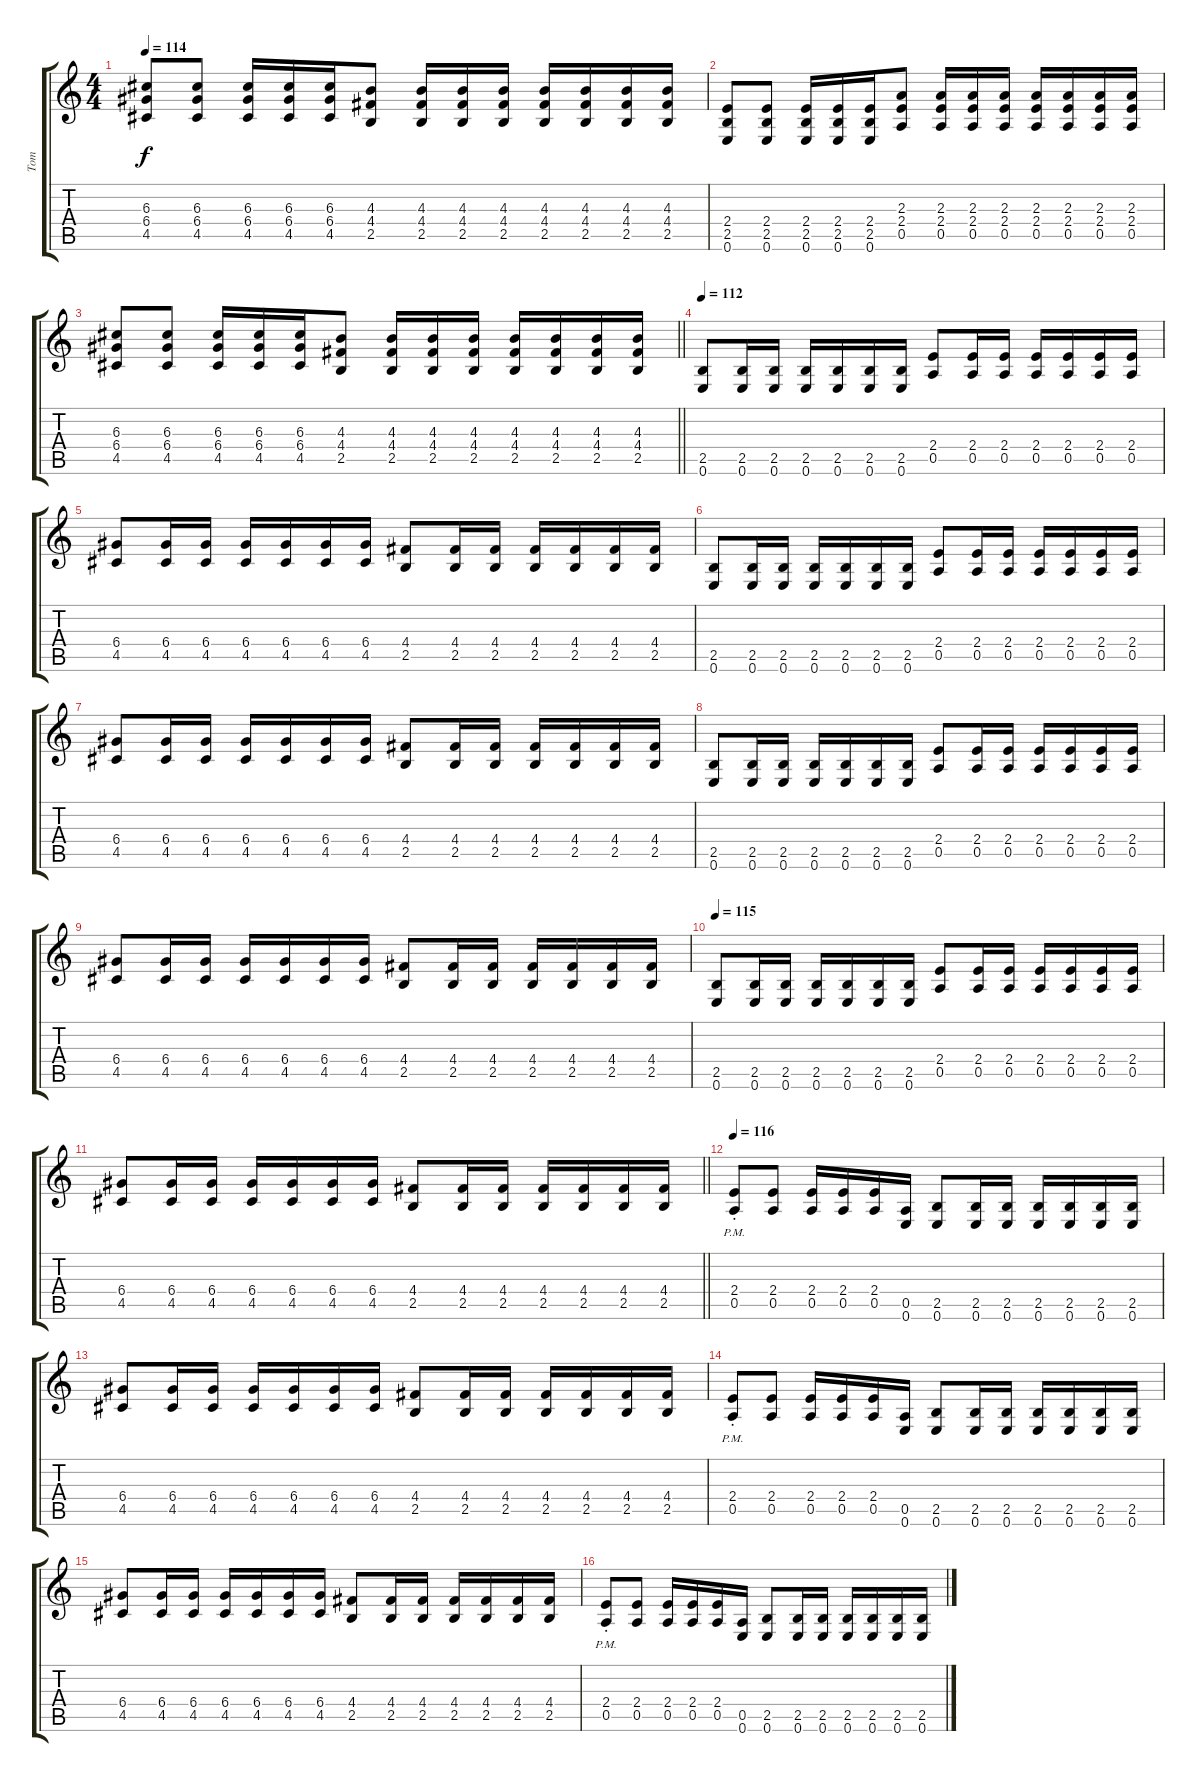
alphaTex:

\track ("Tom" "Tom") {instrument distortionguitar}
\staff {score tabs}
\tuning (E4 B3 G3 D3 A2 E2) {hide}
\ts (4 4)
\tempo 114
\clef g2
\ks c
(6.3 6.4 4.5).8{dy f} (6.3 6.4 4.5).8 (6.3 6.4 4.5).16 (6.3 6.4 4.5).16 (6.3 6.4 4.5).16 (4.3 4.4 2.5).8 (4.3 4.4 2.5).16 (4.3 4.4 2.5).16 (4.3 4.4 2.5).16 (4.3 4.4 2.5).16 (4.3 4.4 2.5).16 (4.3 4.4 2.5).16 (4.3 4.4 2.5).16 |
(2.4 2.5 0.6).8 (2.4 2.5 0.6).8 (2.4 2.5 0.6).16 (2.4 2.5 0.6).16 (2.4 2.5 0.6).16 (2.3 2.4 0.5).8 (2.3 2.4 0.5).16 (2.3 2.4 0.5).16 (2.3 2.4 0.5).16 (2.3 2.4 0.5).16 (2.3 2.4 0.5).16 (2.3 2.4 0.5).16 (2.3 2.4 0.5).16 |
\barLineRight lightlight
(6.3 6.4 4.5).8 (6.3 6.4 4.5).8 (6.3 6.4 4.5).16 (6.3 6.4 4.5).16 (6.3 6.4 4.5).16 (4.3 4.4 2.5).8 (4.3 4.4 2.5).16 (4.3 4.4 2.5).16 (4.3 4.4 2.5).16 (4.3 4.4 2.5).16 (4.3 4.4 2.5).16 (4.3 4.4 2.5).16 (4.3 4.4 2.5).16 |
\section ("" "")
\tempo 112
(2.5 0.6).8 (2.5 0.6).16 (2.5 0.6).16 (2.5 0.6).16 (2.5 0.6).16 (2.5 0.6).16 (2.5 0.6).16 (2.4 0.5).8 (2.4 0.5).16 (2.4 0.5).16 (2.4 0.5).16 (2.4 0.5).16 (2.4 0.5).16 (2.4 0.5).16 |
(6.4 4.5).8 (6.4 4.5).16 (6.4 4.5).16 (6.4 4.5).16 (6.4 4.5).16 (6.4 4.5).16 (6.4 4.5).16 (4.4 2.5).8 (4.4 2.5).16 (4.4 2.5).16 (4.4 2.5).16 (4.4 2.5).16 (4.4 2.5).16 (4.4 2.5).16 |
(2.5 0.6).8 (2.5 0.6).16 (2.5 0.6).16 (2.5 0.6).16 (2.5 0.6).16 (2.5 0.6).16 (2.5 0.6).16 (2.4 0.5).8 (2.4 0.5).16 (2.4 0.5).16 (2.4 0.5).16 (2.4 0.5).16 (2.4 0.5).16 (2.4 0.5).16 |
(6.4 4.5).8 (6.4 4.5).16 (6.4 4.5).16 (6.4 4.5).16 (6.4 4.5).16 (6.4 4.5).16 (6.4 4.5).16 (4.4 2.5).8 (4.4 2.5).16 (4.4 2.5).16 (4.4 2.5).16 (4.4 2.5).16 (4.4 2.5).16 (4.4 2.5).16 |
(2.5 0.6).8 (2.5 0.6).16 (2.5 0.6).16 (2.5 0.6).16 (2.5 0.6).16 (2.5 0.6).16 (2.5 0.6).16 (2.4 0.5).8 (2.4 0.5).16 (2.4 0.5).16 (2.4 0.5).16 (2.4 0.5).16 (2.4 0.5).16 (2.4 0.5).16 |
(6.4 4.5).8 (6.4 4.5).16 (6.4 4.5).16 (6.4 4.5).16 (6.4 4.5).16 (6.4 4.5).16 (6.4 4.5).16 (4.4 2.5).8 (4.4 2.5).16 (4.4 2.5).16 (4.4 2.5).16 (4.4 2.5).16 (4.4 2.5).16 (4.4 2.5).16 |
\tempo 115
(2.5 0.6).8 (2.5 0.6).16 (2.5 0.6).16 (2.5 0.6).16 (2.5 0.6).16 (2.5 0.6).16 (2.5 0.6).16 (2.4 0.5).8 (2.4 0.5).16 (2.4 0.5).16 (2.4 0.5).16 (2.4 0.5).16 (2.4 0.5).16 (2.4 0.5).16 |
\barLineRight lightlight
(6.4 4.5).8 (6.4 4.5).16 (6.4 4.5).16 (6.4 4.5).16 (6.4 4.5).16 (6.4 4.5).16 (6.4 4.5).16 (4.4 2.5).8 (4.4 2.5).16 (4.4 2.5).16 (4.4 2.5).16 (4.4 2.5).16 (4.4 2.5).16 (4.4 2.5).16 |
\section ("" "")
\tempo 116
(2.4{pm st} 0.5{pm st}).8 (2.4 0.5).8 (2.4 0.5).16 (2.4 0.5).16 (2.4 0.5).16 (0.5 0.6).16 (2.5 0.6).8 (2.5 0.6).16 (2.5 0.6).16 (2.5 0.6).16 (2.5 0.6).16 (2.5 0.6).16 (2.5 0.6).16 |
(6.4 4.5).8 (6.4 4.5).16 (6.4 4.5).16 (6.4 4.5).16 (6.4 4.5).16 (6.4 4.5).16 (6.4 4.5).16 (4.4 2.5).8 (4.4 2.5).16 (4.4 2.5).16 (4.4 2.5).16 (4.4 2.5).16 (4.4 2.5).16 (4.4 2.5).16 |
(2.4{pm st} 0.5{pm st}).8 (2.4 0.5).8 (2.4 0.5).16 (2.4 0.5).16 (2.4 0.5).16 (0.5 0.6).16 (2.5 0.6).8 (2.5 0.6).16 (2.5 0.6).16 (2.5 0.6).16 (2.5 0.6).16 (2.5 0.6).16 (2.5 0.6).16 |
(6.4 4.5).8 (6.4 4.5).16 (6.4 4.5).16 (6.4 4.5).16 (6.4 4.5).16 (6.4 4.5).16 (6.4 4.5).16 (4.4 2.5).8 (4.4 2.5).16 (4.4 2.5).16 (4.4 2.5).16 (4.4 2.5).16 (4.4 2.5).16 (4.4 2.5).16 |
(2.4{pm st} 0.5{pm st}).8 (2.4 0.5).8 (2.4 0.5).16 (2.4 0.5).16 (2.4 0.5).16 (0.5 0.6).16 (2.5 0.6).8 (2.5 0.6).16 (2.5 0.6).16 (2.5 0.6).16 (2.5 0.6).16 (2.5 0.6).16 (2.5 0.6).16
